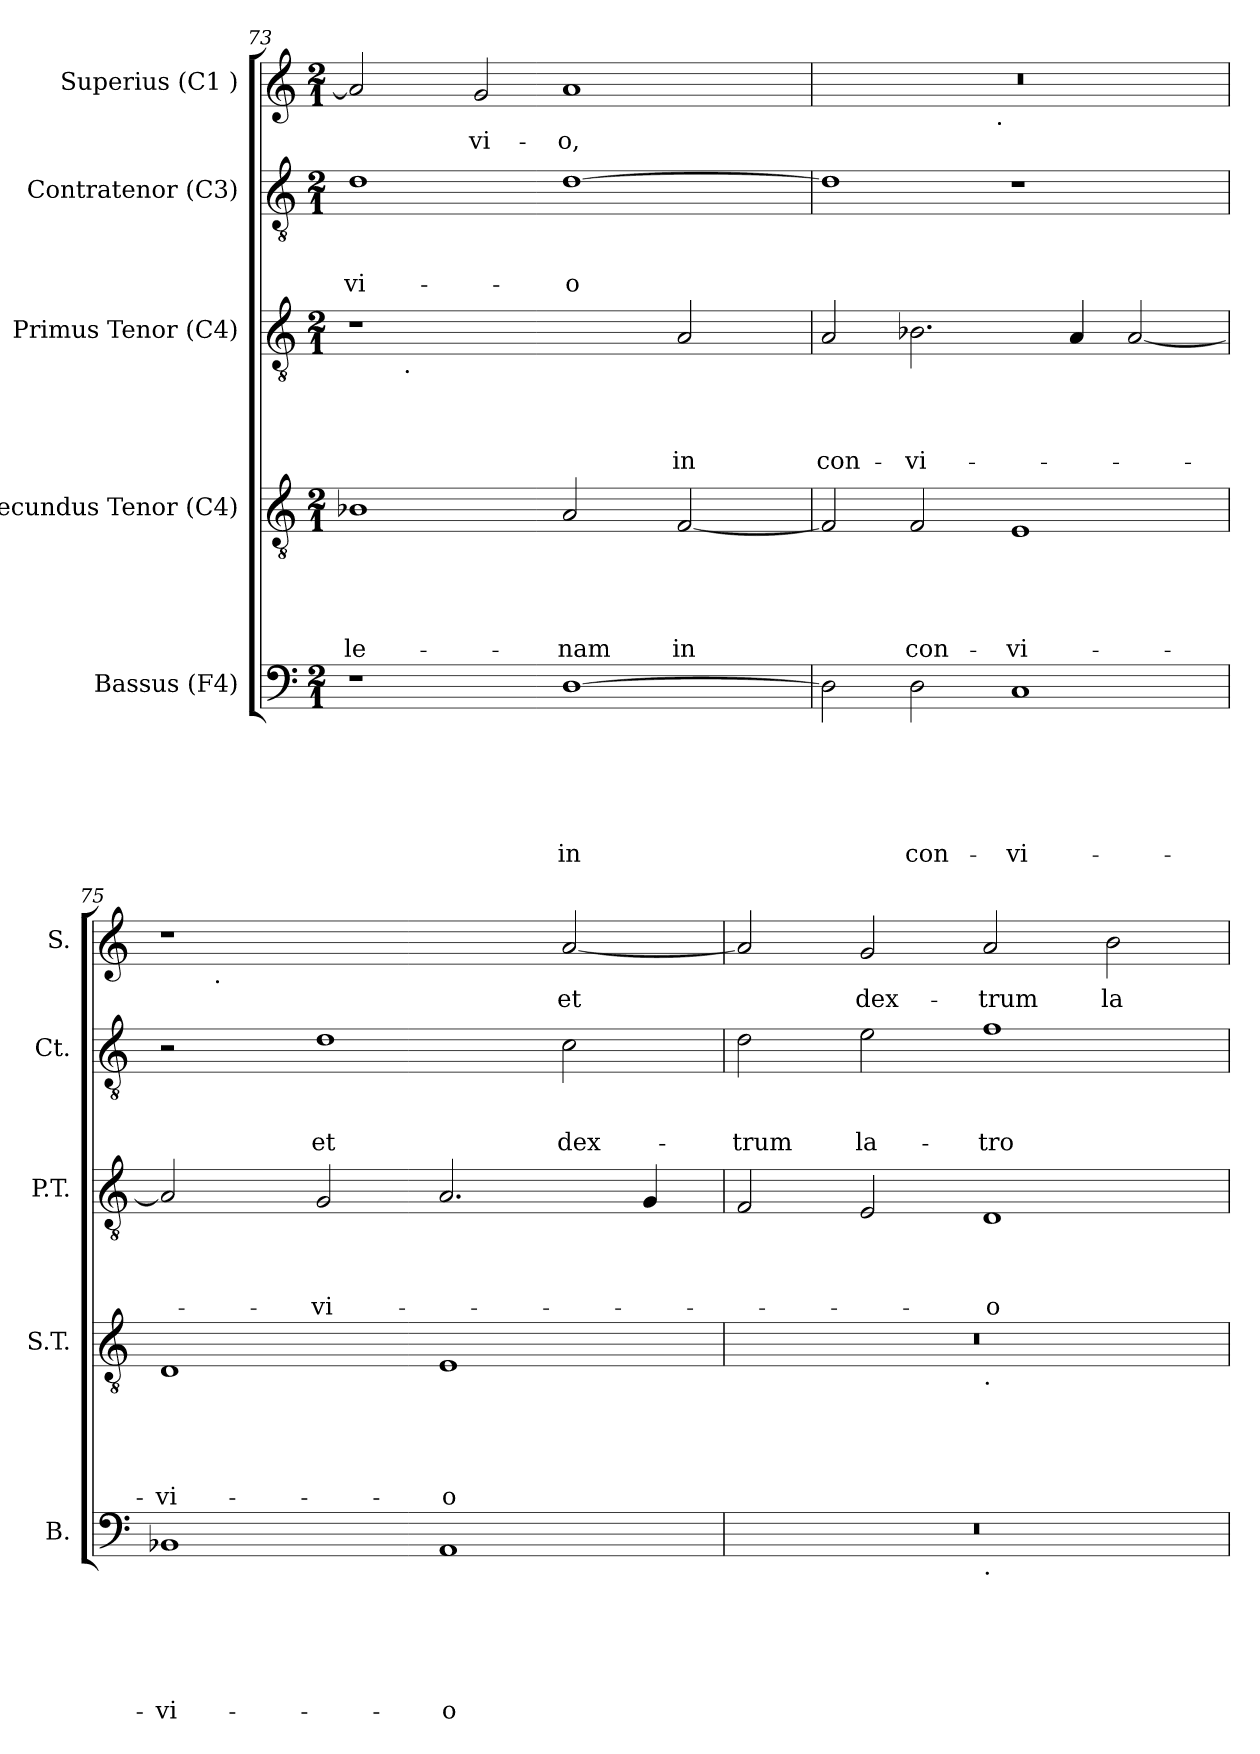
**kern	**text	**text	**text	**text	**text	**text	**kern	**text	**text	**text	**text	**text	**kern	**text	**text	**text	**text	**kern	**text	**text	**text	**kern	**text
*part5	*part5	*part5	*part5	*part5	*part5	*part5	*part4	*part4	*part4	*part4	*part4	*part4	*part3	*part3	*part3	*part3	*part3	*part2	*part2	*part2	*part2	*part1	*part1
*staff5	*staff5	*staff5	*staff5	*staff5	*staff5	*staff5	*staff4	*staff4	*staff4	*staff4	*staff4	*staff4	*staff3	*staff3	*staff3	*staff3	*staff3	*staff2	*staff2	*staff2	*staff2	*staff1	*staff1
*I"Bassus (F4)	*	*	*	*	*	*	*I"Secundus Tenor (C4)	*	*	*	*	*	*I"Primus Tenor (C4)	*	*	*	*	*I"Contratenor (C3)	*	*	*	*I"Superius (C1 )	*
*I'B.	*	*	*	*	*	*	*I'S.T.	*	*	*	*	*	*I'P.T.	*	*	*	*	*I'Ct.	*	*	*	*I'S.	*
*clefF4	*	*	*	*	*	*	*clefGv2	*	*	*	*	*	*clefGv2	*	*	*	*	*clefGv2	*	*	*	*clefG2	*
*k[]	*	*	*	*	*	*	*k[]	*	*	*	*	*	*k[]	*	*	*	*	*k[]	*	*	*	*k[]	*
*C:	*	*	*	*	*	*	*C:	*	*	*	*	*	*C:	*	*	*	*	*C:	*	*	*	*C:	*
*M2/1	*	*	*	*	*	*	*M2/1	*	*	*	*	*	*M2/1	*	*	*	*	*M2/1	*	*	*	*M2/1	*
=73	=73	=73	=73	=73	=73	=73	=73	=73	=73	=73	=73	=73	=73	=73	=73	=73	=73	=73	=73	=73	=73	=73	=73
!	!	!	!	!	!	!	!	!	!	!	!	!LO:LY:b	!	!	!	!	!	!	!	!	!LO:LY:b	!	!
*	*	*	*	*	*	*	*	*	*	*	*	*	*^	*	*	*	*	*	*	*	*	*	*
1r	.	.	.	.	.	.	1B-	.	.	.	.	-le-	1r	8ryy	.	.	.	.	1d	.	.	-vi-	2a/]	.
.	.	.	.	.	.	.	.	.	.	.	.	.	.	32ryy	.	.	.	.	.	.	.	.	.	.
!	!	!	!	!	!	!	!	!	!	!	!	!	!	!LO:TX:b:t=.	!	!	!	!	!	!	!	!	!	!
.	.	.	.	.	.	.	.	.	.	.	.	.	.	1ryy	.	.	.	.	.	.	.	.	.	.
!	!	!	!	!	!	!	!	!	!	!	!	!	!	!	!	!	!	!	!	!	!	!	!	!LO:LY:b
.	.	.	.	.	.	.	.	.	.	.	.	.	.	.	.	.	.	.	.	.	.	.	2g/	-vi-
!	!	!	!	!	!	!LO:LY:b	!	!	!	!	!	!LO:LY:b	!	!	!	!	!	!	!	!	!	!LO:LY:b:rj	!	!LO:LY:b
[>1D	.	.	.	.	.	in	2A/	.	.	.	.	-nam	2ryy	.	.	.	.	.	[>1d	.	.	-o	1a	-o,
.	.	.	.	.	.	.	.	.	.	.	.	.	.	2ryy	.	.	.	.	.	.	.	.	.	.
!	!	!	!	!	!	!	!	!	!	!	!	!LO:LY:b	!	!	!	!	!	!LO:LY:b	!	!	!	!	!	!
.	.	.	.	.	.	.	[<2F/	.	.	.	.	in	2A/	.	.	.	.	in	.	.	.	.	.	.
.	.	.	.	.	.	.	.	.	.	.	.	.	.	4ryy	.	.	.	.	.	.	.	.	.	.
.	.	.	.	.	.	.	.	.	.	.	.	.	.	16.ryy	.	.	.	.	.	.	.	.	.	.
=74	=74	=74	=74	=74	=74	=74	=74	=74	=74	=74	=74	=74	=74	=74	=74	=74	=74	=74	=74	=74	=74	=74	=74	=74
!	!	!	!	!	!	!	!	!	!	!	!	!	!	!	!	!	!	!LO:LY:b	!	!	!	!	!	!
*	*	*	*	*	*	*	*	*	*	*	*	*	*v	*v	*	*	*	*	*	*	*	*	*^	*
2D\]	.	.	.	.	.	.	2F/]	.	.	.	.	.	2A/	.	.	.	con-	1d]	.	.	.	0r	2ryy	.
!	!	!	!	!	!	!LO:LY:b	!	!	!	!	!	!LO:LY:b	!	!	!	!	!LO:LY:b	!	!	!	!	!	!	!
2D\	.	.	.	.	.	con-	2F/	.	.	.	.	con-	2.B-\	.	.	.	-vi-	.	.	.	.	.	4...ryy	.
!	!	!	!	!	!	!	!	!	!	!	!	!	!	!	!	!	!	!	!	!	!	!	!LO:TX:b:t=.	!
.	.	.	.	.	.	.	.	.	.	.	.	.	.	.	.	.	.	.	.	.	.	.	1ryy	.
!	!	!	!	!	!	!LO:LY:b	!	!	!	!	!	!LO:LY:b	!	!	!	!	!	!	!	!	!	!	!	!
1C	.	.	.	.	.	-vi-	1E	.	.	.	.	-vi-	.	.	.	.	.	1r	.	.	.	.	.	.
.	.	.	.	.	.	.	.	.	.	.	.	.	4A/	.	.	.	.	.	.	.	.	.	.	.
.	.	.	.	.	.	.	.	.	.	.	.	.	[<2A/	.	.	.	.	.	.	.	.	.	.	.
.	.	.	.	.	.	.	.	.	.	.	.	.	.	.	.	.	.	.	.	.	.	.	32ryy	.
!!LO:LB:g=z	!!
=75	=75	=75	=75	=75	=75	=75	=75	=75	=75	=75	=75	=75	=75	=75	=75	=75	=75	=75	=75	=75	=75	=75	=75	=75
!	!	!	!	!	!	!LO:LY:b	!	!	!	!	!	!LO:LY:b	!	!	!	!	!	!	!	!	!	!	!	!
1BB-	.	.	.	.	.	-vi-	1D	.	.	.	.	-vi-	2A/]	.	.	.	.	2r	.	.	.	1r	8ryy	.
!	!	!	!	!	!	!	!	!	!	!	!	!	!	!	!	!	!	!	!	!	!	!	!LO:TX:b:t=.	!
.	.	.	.	.	.	.	.	.	.	.	.	.	.	.	.	.	.	.	.	.	.	.	1...ryy	.
!	!	!	!	!	!	!	!	!	!	!	!	!	!	!	!	!	!LO:LY:b	!	!	!	!LO:LY:b	!	!	!
.	.	.	.	.	.	.	.	.	.	.	.	.	2G/	.	.	.	-vi-	1d	.	.	et	.	.	.
!	!	!	!	!	!	!LO:LY:b:rj	!	!	!	!	!	!LO:LY:b:rj	!	!	!	!	!	!	!	!	!	!	!	!
1AA	.	.	.	.	.	-o	1E	.	.	.	.	-o	2.A/	.	.	.	.	.	.	.	.	2ryy	.	.
!	!	!	!	!	!	!	!	!	!	!	!	!	!	!	!	!	!	!	!	!	!LO:LY:b	!	!	!LO:LY:b
.	.	.	.	.	.	.	.	.	.	.	.	.	.	.	.	.	.	2c\	.	.	dex-	[<2a/	.	et
.	.	.	.	.	.	.	.	.	.	.	.	.	4G/	.	.	.	.	.	.	.	.	.	.	.
=76	=76	=76	=76	=76	=76	=76	=76	=76	=76	=76	=76	=76	=76	=76	=76	=76	=76	=76	=76	=76	=76	=76	=76	=76
!	!	!	!	!	!	!	!	!	!	!	!	!	!	!	!	!	!	!	!	!	!LO:LY:b	!	!	!
*^	*	*	*	*	*	*	*^	*	*	*	*	*	*	*	*	*	*	*	*	*	*	*v	*v	*
0r	1ryy	.	.	.	.	.	.	0r	1ryy	.	.	.	.	.	2F/	.	.	.	.	2d\	.	.	-trum	2a/]	.
!	!	!	!	!	!	!	!	!	!	!	!	!	!	!	!	!	!	!	!	!	!	!	!LO:LY:b	!	!LO:LY:b
.	.	.	.	.	.	.	.	.	.	.	.	.	.	.	2E/	.	.	.	.	2e\	.	.	la-	2g/	dex-
!	!	!	!	!	!	!	!	!	!LO:TX:b:t=.	!	!	!	!	!	!	!	!	!	!	!	!	!	!	!	!
!	!LO:TX:b:t=.	!	!	!	!	!	!	!	!	!	!	!	!	!	!	!	!	!	!	!	!	!	!	!	!
!	!	!	!	!	!	!	!	!	!	!	!	!	!	!	!	!	!	!	!LO:LY:b:rj	!	!	!	!LO:LY:b	!	!LO:LY:b:rj
.	1ryy	.	.	.	.	.	.	.	1ryy	.	.	.	.	.	1D	.	.	.	-o	1f	.	.	-tro-	2a/	-trum
!	!	!	!	!	!	!	!	!	!	!	!	!	!	!	!	!	!	!	!	!	!	!	!	!	!LO:LY:b
.	.	.	.	.	.	.	.	.	.	.	.	.	.	.	.	.	.	.	.	.	.	.	.	2b\	la-
*v	*v	*	*	*	*	*	*	*	*	*	*	*	*	*	*	*	*	*	*	*	*	*	*	*	*
*	*	*	*	*	*	*	*v	*v	*	*	*	*	*	*	*	*	*	*	*	*	*	*	*	*
=	=	=	=	=	=	=	=	=	=	=	=	=	=	=	=	=	=	=	=	=	=	=	=
*-	*-	*-	*-	*-	*-	*-	*-	*-	*-	*-	*-	*-	*-	*-	*-	*-	*-	*-	*-	*-	*-	*-	*-
